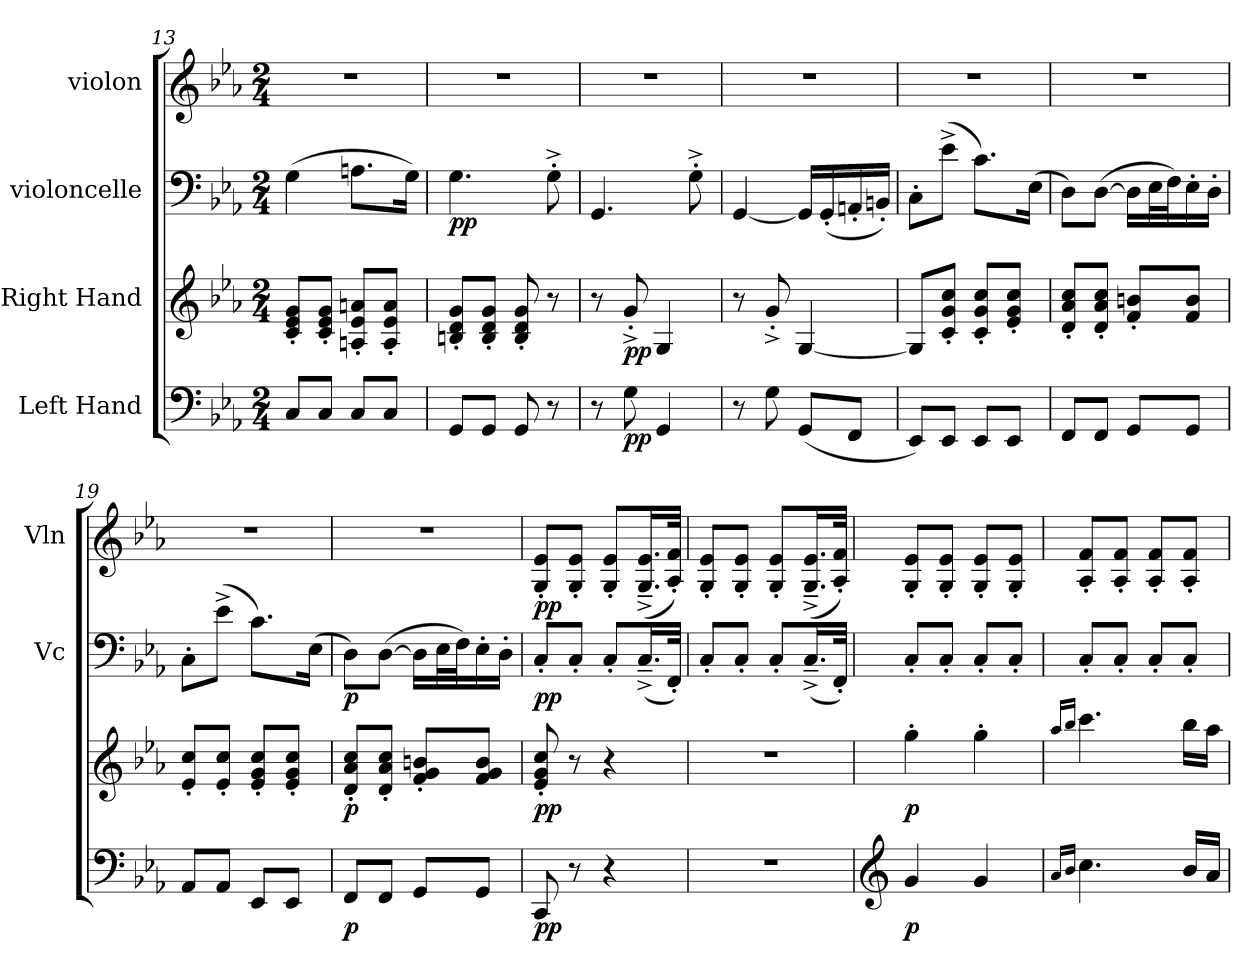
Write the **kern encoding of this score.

**kern	**dynam	**kern	**dynam	**kern	**dynam	**kern	**dynam
*part4	*part4	*part3	*part3	*part2	*part2	*part1	*part1
*staff4	*staff4	*staff3	*staff3	*staff2	*staff2	*staff1	*staff1
*I"Left Hand	*	*I"Right Hand	*	*I"violoncelle	*	*I"violon	*
*	*	*	*	*I'Vc	*	*I'Vln	*
!!LO:LB:g=z
*clefF4	*	*clefG2	*	*clefF4	*	*clefG2	*
*k[b-e-a-]	*	*k[b-e-a-]	*	*k[b-e-a-]	*	*k[b-e-a-]	*
*M2/4	*	*M2/4	*	*M2/4	*	*M2/4	*
=13	=13	=13	=13	=13	=13	=13	=13
8C/L	.	8c/' 8e-/' 8g/'L	.	(>4G\	.	2r	.
8C/J	.	8c/' 8e-/' 8g/'J	.	.	.	.	.
8C/L	.	8An/' 8e-/' 8an/'L	.	8.An\L	.	.	.
8C/J	.	8A/' 8e-/' 8a/'J	.	.	.	.	.
.	.	.	.	16G\Jk)	.	.	.
=14	=14	=14	=14	=14	=14	=14	=14
!	!	!	!	!	!LO:DY:b	!	!
8GG/L	.	8Bn/' 8d/' 8g/'L	.	4.G\	pp	2r	.
8GG/J	.	8B/' 8d/' 8g/'J	.	.	.	.	.
8GG/	.	8B/' 8d/' 8g/'	.	.	.	.	.
8r	.	8r	.	8G'^\	.	.	.
=15	=15	=15	=15	=15	=15	=15	=15
8r	.	8r	.	4.GG/	.	2r	.
!	!LO:DY:b	!	!LO:DY:b	!	!	!	!
8G\	pp	8g'^/	pp	.	.	.	.
4GG/	.	4G/	.	.	.	.	.
.	.	.	.	8G'^\	.	.	.
=16	=16	=16	=16	=16	=16	=16	=16
8r	.	8r	.	[4GG/	.	2r	.
8G\	.	8g'^/	.	.	.	.	.
(<8GG/L	.	[4G/	.	16GG/LL]	.	.	.
.	.	.	.	(<16GG'/	.	.	.
8FF/J	.	.	.	16AAn'/	.	.	.
.	.	.	.	16BBn'/JJ)	.	.	.
=17	=17	=17	=17	=17	=17	=17	=17
8EE-/L)	.	8G/L]	.	8C'\L	.	2r	.
8EE-/J	.	8c/' 8g/' 8cc/'J	.	(>8e-^\J	.	.	.
8EE-/L	.	8c/' 8g/' 8cc/'L	.	8.c\L)	.	.	.
8EE-/J	.	8e-/' 8g/' 8cc/'J	.	.	.	.	.
.	.	.	.	(>16E-\Jk	.	.	.
=18	=18	=18	=18	=18	=18	=18	=18
8FF/L	.	8d/' 8a-/' 8cc/'L	.	8D\L)	.	2r	.
8FF/J	.	8d/' 8a-/' 8cc/'J	.	(>[8D\J	.	.	.
8GG/L	.	8f/' 8bn/'L	.	16D\LL]	.	.	.
.	.	.	.	32E-\L	.	.	.
.	.	.	.	32F\J)	.	.	.
8GG/J	.	8f/ 8b/J	.	16E-'\	.	.	.
.	.	.	.	16D'\JJ	.	.	.
=19	=19	=19	=19	=19	=19	=19	=19
8AA-/L	.	8e-/' 8cc/'L	.	8C'\L	.	2r	.
8AA-/J	.	8e-/' 8cc/'J	.	(>8e-^\J	.	.	.
8EE-/L	.	8e-/' 8g/' 8cc/'L	.	8.c\L)	.	.	.
8EE-/J	.	8e-/' 8g/' 8cc/'J	.	.	.	.	.
.	.	.	.	(>16E-\Jk	.	.	.
!!LO:PB:g=z
=20	=20	=20	=20	=20	=20	=20	=20
!	!LO:DY:b	!	!LO:DY:b	!	!LO:DY:b	!	!
8FF/L	p	8d/' 8a-/' 8cc/'L	p	8D\L)	p	2r	.
8FF/J	.	8d/' 8a-/' 8cc/'J	.	(>[8D\J	.	.	.
8GG/L	.	8f/' 8g/' 8bn/'L	.	16D\LL]	.	.	.
.	.	.	.	32E-\L	.	.	.
.	.	.	.	32F\J)	.	.	.
8GG/J	.	8f/ 8g/ 8b/J	.	16E-'\	.	.	.
.	.	.	.	16D'\JJ	.	.	.
=21	=21	=21	=21	=21	=21	=21	=21
!	!LO:DY:b	!	!LO:DY:b	!	!LO:DY:b	!	!LO:DY:b
8CC/	pp	8e-/' 8g/' 8cc/'	pp	8C'/L	pp	8G/' 8e-/'L	pp
8r	.	8r	.	8C'/J	.	8G/' 8e-/'J	.
4r	.	4r	.	8C'/L	.	8G/' 8e-/'L	.
.	.	.	.	(<16.C~^/L	.	(<16.G/~^ 16.e-/~^L	.
.	.	.	.	32FF'/JJk)	.	32A-/' 32f/'JJk)	.
=22	=22	=22	=22	=22	=22	=22	=22
2r	.	2r	.	8C'/L	.	8G/' 8e-/'L	.
.	.	.	.	8C'/J	.	8G/' 8e-/'J	.
.	.	.	.	8C'/L	.	8G/' 8e-/'L	.
.	.	.	.	(<16.C~^/L	.	(<16.G/~^ 16.e-/~^L	.
.	.	.	.	32FF'/JJk)	.	32A-/' 32f/'JJk)	.
=23	=23	=23	=23	=23	=23	=23	=23
*clefG2	*	*	*	*	*	*	*
!	!LO:DY:b	!	!LO:DY:b	!	!	!	!
4g/	p	4gg'\	p	8C'/L	.	8G/' 8e-/'L	.
.	.	.	.	8C'/J	.	8G/' 8e-/'J	.
4g/	.	4gg'\	.	8C'/L	.	8G/' 8e-/'L	.
.	.	.	.	8C'/J	.	8G/' 8e-/'J	.
=24	=24	=24	=24	=24	=24	=24	=24
16qa-/LL	.	16qaa-/LL	.	.	.	.	.
16qb-/JJ	.	16qbb-/JJ	.	.	.	.	.
4.cc\	.	4.ccc\	.	8C'/L	.	8A-/' 8f/'L	.
.	.	.	.	8C'/J	.	8A-/' 8f/'J	.
.	.	.	.	8C'/L	.	8A-/' 8f/'L	.
16b-/LL	.	16bb-\LL	.	8C'/J	.	8A-/' 8f/'J	.
16a-/JJ	.	16aa-\JJ	.	.	.	.	.
=	=	=	=	=	=	=	=
*-	*-	*-	*-	*-	*-	*-	*-
